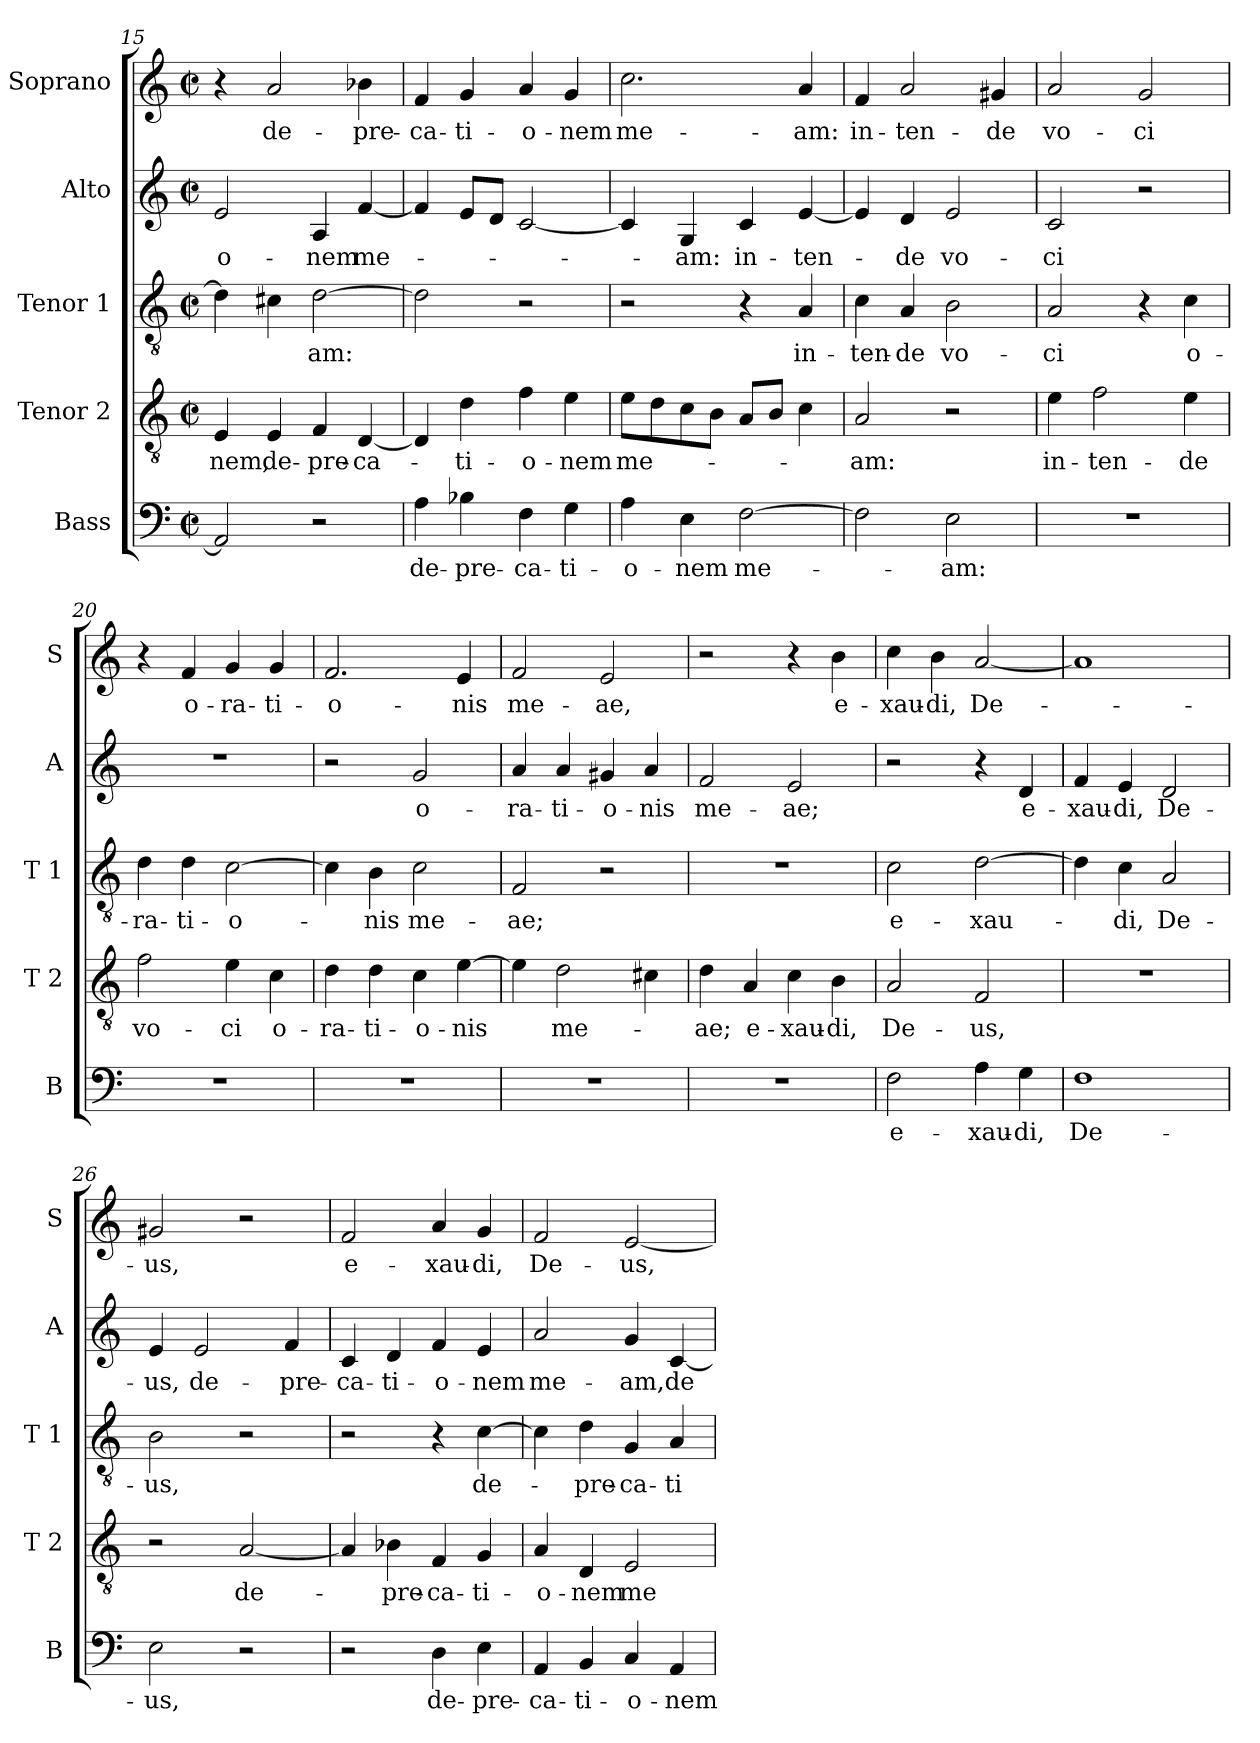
**kern	**text	**kern	**text	**kern	**text	**kern	**text	**kern	**text
*part5	*part5	*part4	*part4	*part3	*part3	*part2	*part2	*part1	*part1
*staff5	*staff5	*staff4	*staff4	*staff3	*staff3	*staff2	*staff2	*staff1	*staff1
*I"Bass	*	*I"Tenor 2	*	*I"Tenor 1	*	*I"Alto	*	*I"Soprano	*
*I'B	*	*I'T 2	*	*I'T 1	*	*I'A	*	*I'S	*
*clefF4	*	*clefGv2	*	*clefGv2	*	*clefG2	*	*clefG2	*
*k[]	*	*k[]	*	*k[]	*	*k[]	*	*k[]	*
*C:	*	*C:	*	*C:	*	*C:	*	*C:	*
*M2/2	*	*M2/2	*	*M2/2	*	*M2/2	*	*M2/2	*
*met(c|)	*	*met(c|)	*	*met(c|)	*	*met(c|)	*	*met(c|)	*
=15	=15	=15	=15	=15	=15	=15	=15	=15	=15
2AA/]	.	4E/	-nem,	4d\]	.	2e/	-o-	4r	.
.	.	4E/	de-	4c#X\	.	.	.	2a/	de-
2r	.	4F/	-pre-	[2d\	-am:	4A/	-nem	.	.
.	.	[4D/	-ca-	.	.	[4f/	me-	4b-X\	-pre-
!!LO:LB:g=z
=16	=16	=16	=16	=16	=16	=16	=16	=16	=16
4A\	de-	4D/]	.	2d\]	.	4f/]	.	4f/	-ca-
4B-X\	-pre-	4d\	-ti-	.	.	8e/L	.	4g/	-ti-
.	.	.	.	.	.	8d/J	.	.	.
4F\	-ca-	4f\	-o-	2r	.	[2c/	.	4a/	-o-
4G\	-ti-	4e\	-nem	.	.	.	.	4g/	-nem
=17	=17	=17	=17	=17	=17	=17	=17	=17	=17
4A\	-o-	8e\L	me-	2r	.	4c/]	.	2.cc\	me-
.	.	8d\	.	.	.	.	.	.	.
4E\	-nem	8c\	.	.	.	4G/	-am:	.	.
.	.	8B\J	.	.	.	.	.	.	.
[2F\	me-	8A/L	.	4r	.	4c/	in-	.	.
.	.	8B/J	.	.	.	.	.	.	.
.	.	4c\	.	4A/	in-	[4e/	-ten-	4a/	-am:
=18	=18	=18	=18	=18	=18	=18	=18	=18	=18
2F\]	.	2A/	-am:	4c\	-ten-	4e/]	.	4f/	in-
.	.	.	.	4A/	-de	4d/	-de	2a/	-ten-
2E\	-am:	2r	.	2B\	vo-	2e/	vo-	.	.
.	.	.	.	.	.	.	.	4g#X/	-de
=19	=19	=19	=19	=19	=19	=19	=19	=19	=19
1r	.	4e\	in-	2A/	-ci	2c/	-ci	2a/	vo-
.	.	2f\	-ten-	.	.	.	.	.	.
.	.	.	.	4r	.	2r	.	2g/	-ci
.	.	4e\	-de	4c\	o-	.	.	.	.
=20	=20	=20	=20	=20	=20	=20	=20	=20	=20
1r	.	2f\	vo-	4d\	-ra-	1r	.	4r	.
.	.	.	.	4d\	-ti-	.	.	4f/	o-
.	.	4e\	-ci	[2c\	-o-	.	.	4g/	-ra-
.	.	4c\	o-	.	.	.	.	4g/	-ti-
!!LO:PB:g=z
=21	=21	=21	=21	=21	=21	=21	=21	=21	=21
1r	.	4d\	-ra-	4c\]	.	2r	.	2.f/	-o-
.	.	4d\	-ti-	4B\	-nis	.	.	.	.
.	.	4c\	-o-	2c\	me-	2g/	o-	.	.
.	.	[4e\	-nis	.	.	.	.	4e/	-nis
=22	=22	=22	=22	=22	=22	=22	=22	=22	=22
1r	.	4e\]	.	2F/	-ae;	4a/	-ra-	2f/	me-
.	.	2d\	me-	.	.	4a/	-ti-	.	.
.	.	.	.	2r	.	4g#X/	-o-	2e/	-ae,
.	.	4c#X\	.	.	.	4a/	-nis	.	.
=23	=23	=23	=23	=23	=23	=23	=23	=23	=23
1r	.	4d\	-ae;	1r	.	2f/	me-	2r	.
.	.	4A/	e-	.	.	.	.	.	.
.	.	4c\	-xau-	.	.	2e/	-ae;	4r	.
.	.	4B\	-di,	.	.	.	.	4b\	e-
=24	=24	=24	=24	=24	=24	=24	=24	=24	=24
2F\	e-	2A/	De-	2c\	e-	2r	.	4cc\	-xau-
.	.	.	.	.	.	.	.	4b\	-di,
4A\	-xau-	2F/	-us,	[2d\	-xau-	4r	.	[2a/	De-
4G\	-di,	.	.	.	.	4d/	e-	.	.
=25	=25	=25	=25	=25	=25	=25	=25	=25	=25
1F	De-	1r	.	4d\]	.	4f/	-xau-	1a]	.
.	.	.	.	4c\	-di,	4e/	-di,	.	.
.	.	.	.	2A/	De-	2d/	De-	.	.
=26	=26	=26	=26	=26	=26	=26	=26	=26	=26
2E\	-us,	2r	.	2B\	-us,	4e/	-us,	2g#X/	-us,
.	.	.	.	.	.	2e/	de-	.	.
2r	.	[2A/	de-	2r	.	.	.	2r	.
.	.	.	.	.	.	4f/	-pre-	.	.
!!LO:LB:g=z
=27	=27	=27	=27	=27	=27	=27	=27	=27	=27
2r	.	4A/]	.	2r	.	4c/	-ca-	2f/	e-
.	.	4B-X\	-pre-	.	.	4d/	-ti-	.	.
4D\	de-	4F/	-ca-	4r	.	4f/	-o-	4a/	-xau-
4E\	-pre-	4G/	-ti-	[4c\	de-	4e/	-nem	4g/	-di,
=28	=28	=28	=28	=28	=28	=28	=28	=28	=28
4AA/	-ca-	4A/	-o-	4c\]	.	2a/	me-	2f/	De-
4BB/	-ti-	4D/	-nem	4d\	-pre-	.	.	.	.
4C/	-o-	2E/	me-	4G/	-ca-	4g/	-am,	[2e/	-us,
4AA/	-nem	.	.	4A/	-ti-	[4c/	de-	.	.
=	=	=	=	=	=	=	=	=	=
*-	*-	*-	*-	*-	*-	*-	*-	*-	*-
